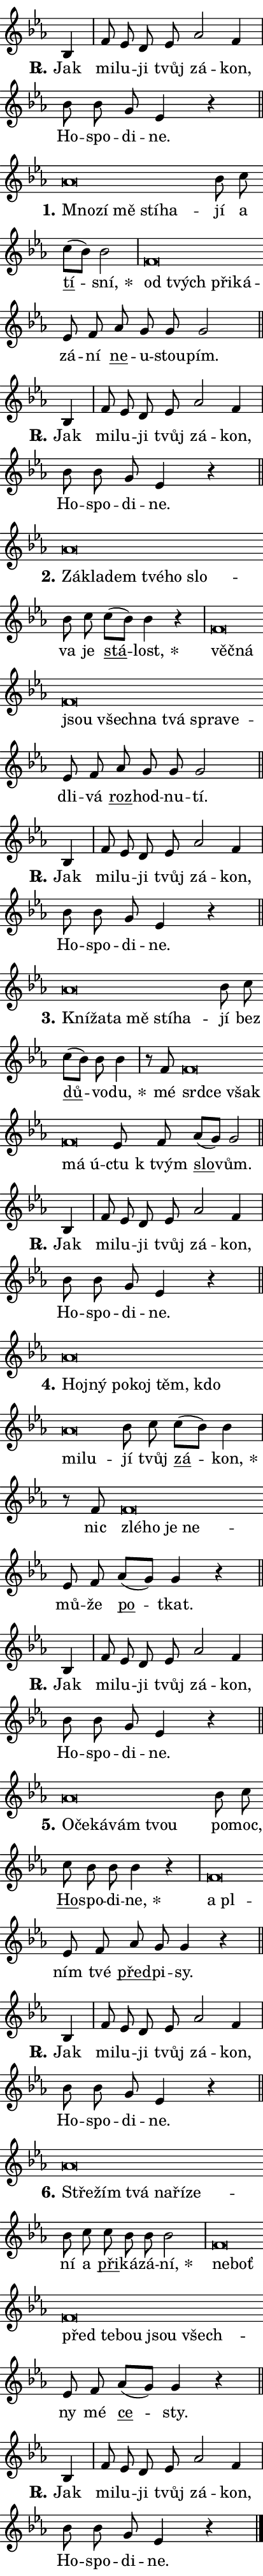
\version "2.22.1"
\header { tagline = "" }
\paper {
  indent = 0\cm
  top-margin = 0\cm
  right-margin = 0\cm
  bottom-margin = 0\cm
  left-margin = 0\cm
  paper-width = 7\cm
  page-breaking = #ly:one-page-breaking
  system-system-spacing.basic-distance = #11
  score-system-spacing.basic-distance = #11.3
  ragged-last = ##f
}


%% Author: Thomas Morley
%% https://lists.gnu.org/archive/html/lilypond-user/2020-05/msg00002.html
#(define (line-position grob)
"Returns position of @var[grob} in current system:
   @code{'start}, if at first time-step
   @code{'end}, if at last time-step
   @code{'middle} otherwise
"
  (let* ((col (ly:item-get-column grob))
         (ln (ly:grob-object col 'left-neighbor))
         (rn (ly:grob-object col 'right-neighbor))
         (col-to-check-left (if (ly:grob? ln) ln col))
         (col-to-check-right (if (ly:grob? rn) rn col))
         (break-dir-left
           (and
             (ly:grob-property col-to-check-left 'non-musical #f)
             (ly:item-break-dir col-to-check-left)))
         (break-dir-right
           (and
             (ly:grob-property col-to-check-right 'non-musical #f)
             (ly:item-break-dir col-to-check-right))))
        (cond ((eqv? 1 break-dir-left) 'start)
              ((eqv? -1 break-dir-right) 'end)
              (else 'middle))))

#(define (tranparent-at-line-position vctor)
  (lambda (grob)
  "Relying on @code{line-position} select the relevant enry from @var{vctor}.
Used to determine transparency,"
    (case (line-position grob)
      ((end) (not (vector-ref vctor 0)))
      ((middle) (not (vector-ref vctor 1)))
      ((start) (not (vector-ref vctor 2))))))

noteHeadBreakVisibility =
#(define-music-function (break-visibility)(vector?)
"Makes @code{NoteHead}s transparent relying on @var{break-visibility}"
#{
  \override NoteHead.transparent =
    #(tranparent-at-line-position break-visibility)
#})

#(define delete-ledgers-for-transparent-note-heads
  (lambda (grob)
    "Reads whether a @code{NoteHead} is transparent.
If so this @code{NoteHead} is removed from @code{'note-heads} from
@var{grob}, which is supposed to be @code{LedgerLineSpanner}.
As a result ledgers are not printed for this @code{NoteHead}"
    (let* ((nhds-array (ly:grob-object grob 'note-heads))
           (nhds-list
             (if (ly:grob-array? nhds-array)
                 (ly:grob-array->list nhds-array)
                 '()))
           ;; Relies on the transparent-property being done before
           ;; Staff.LedgerLineSpanner.after-line-breaking is executed.
           ;; This is fragile ...
           (to-keep
             (remove
               (lambda (nhd)
                 (ly:grob-property nhd 'transparent #f))
               nhds-list)))
      ;; TODO find a better method to iterate over grob-arrays, similiar
      ;; to filter/remove etc for lists
      ;; For now rebuilt from scratch
      (set! (ly:grob-object grob 'note-heads)  '())
      (for-each
        (lambda (nhd)
          (ly:pointer-group-interface::add-grob grob 'note-heads nhd))
        to-keep))))

hideNotes = {
  \noteHeadBreakVisibility #begin-of-line-visible
}
unHideNotes = {
  \noteHeadBreakVisibility #all-visible
}

% work-around for resetting accidentals
% https://lilypond.org/doc/v2.23/Documentation/notation/displaying-rhythms#unmetered-music
cadenzaMeasure = {
  \cadenzaOff
  \partial 1024 s1024
  \cadenzaOn
}

#(define-markup-command (accent layout props text) (markup?)
  "Underline accented syllable"
  (interpret-markup layout props
    #{\markup \override #'(offset . 4.3) \underline { #text }#}))

responsum = \markup \concat {
  "R" \hspace #-1.05 \path #0.1 #'((moveto 0 0.07) (lineto 0.9 0.8)) \hspace #0.05 "."
}

\layout {
    \context {
        \Staff
        \remove "Time_signature_engraver"
        \override LedgerLineSpanner.after-line-breaking = #delete-ledgers-for-transparent-note-heads
    }
    \context {
        \Voice {
            \override NoteHead.output-attributes = #'((class . "notehead"))
            \override Hairpin.height = #0.55
        }
    }
    \context {
        \Lyrics {
            \override StanzaNumber.output-attributes = #'((class . "stanzanumber"))
            \override LyricSpace.minimum-distance = #0.9
            \override LyricText.font-name = #"TeX Gyre Schola"
            \override LyricText.font-size = 1
            \override StanzaNumber.font-name = #"TeX Gyre Schola Bold"
            \override StanzaNumber.font-size = 1
        }
    }
}

% magnetic-lyrics.ily
%
%   written by
%     Jean Abou Samra <jean@abou-samra.fr>
%     Werner Lemberg <wl@gnu.org>
%
%   adapted by
%     Jiri Hon <jiri.hon@gmail.com>
%
% Version 2022-Apr-15

% https://www.mail-archive.com/lilypond-user@gnu.org/msg149350.html

#(define (Left_hyphen_pointer_engraver context)
   "Collect syllable-hyphen-syllable occurrences in lyrics and store
them in properties.  This engraver only looks to the left.  For
example, if the lyrics input is @code{foo -- bar}, it does the
following.

@itemize @bullet
@item
Set the @code{text} property of the @code{LyricHyphen} grob between
@q{foo} and @q{bar} to @code{foo}.

@item
Set the @code{left-hyphen} property of the @code{LyricText} grob with
text @q{foo} to the @code{LyricHyphen} grob between @q{foo} and
@q{bar}.
@end itemize

Use this auxiliary engraver in combination with the
@code{lyric-@/text::@/apply-@/magnetic-@/offset!} hook."
   (let ((hyphen #f)
         (text #f))
     (make-engraver
      (acknowledgers
       ((lyric-syllable-interface engraver grob source-engraver)
        (set! text grob)))
      (end-acknowledgers
       ((lyric-hyphen-interface engraver grob source-engraver)
        ;(when (not (grob::has-interface grob 'lyric-space-interface))
          (set! hyphen grob)));)
      ((stop-translation-timestep engraver)
       (when (and text hyphen)
         (ly:grob-set-object! text 'left-hyphen hyphen))
       (set! text #f)
       (set! hyphen #f)))))

#(define (lyric-text::apply-magnetic-offset! grob)
   "If the space between two syllables is less than the value in
property @code{LyricText@/.details@/.squash-threshold}, move the right
syllable to the left so that it gets concatenated with the left
syllable.

Use this function as a hook for
@code{LyricText@/.after-@/line-@/breaking} if the
@code{Left_@/hyphen_@/pointer_@/engraver} is active."
   (let ((hyphen (ly:grob-object grob 'left-hyphen #f)))
     (when hyphen
       (let ((left-text (ly:spanner-bound hyphen LEFT)))
         (when (grob::has-interface left-text 'lyric-syllable-interface)
           (let* ((common (ly:grob-common-refpoint grob left-text X))
                  (this-x-ext (ly:grob-extent grob common X))
                  (left-x-ext
                   (begin
                     ;; Trigger magnetism for left-text.
                     (ly:grob-property left-text 'after-line-breaking)
                     (ly:grob-extent left-text common X)))
                  ;; `delta` is the gap width between two syllables.
                  (delta (- (interval-start this-x-ext)
                            (interval-end left-x-ext)))
                  (details (ly:grob-property grob 'details))
                  (threshold (assoc-get 'squash-threshold details 0.2)))
             (when (< delta threshold)
               (let* (;; We have to manipulate the input text so that
                      ;; ligatures crossing syllable boundaries are not
                      ;; disabled.  For languages based on the Latin
                      ;; script this is essentially a beautification.
                      ;; However, for non-Western scripts it can be a
                      ;; necessity.
                      (lt (ly:grob-property left-text 'text))
                      (rt (ly:grob-property grob 'text))
                      (is-space (grob::has-interface hyphen 'lyric-space-interface))
                      (space (if is-space " " ""))
                      (space-markup (grob-interpret-markup grob " "))
                      (space-size (interval-length (ly:stencil-extent space-markup X)))
                      (extra-delta (if is-space space-size 0))
                      ;; Append new syllable.
                      (ltrt-space (if (and (string? lt) (string? rt))
                                (string-append lt space rt)
                                (make-concat-markup (list lt space rt))))
                      ;; Right-align `ltrt` to the right side.
                      (ltrt-space-markup (grob-interpret-markup
                               grob
                               (make-translate-markup
                                (cons (interval-length this-x-ext) 0)
                                (make-right-align-markup ltrt-space)))))
                 (begin
                   ;; Don't print `left-text`.
                   (ly:grob-set-property! left-text 'stencil #f)
                   ;; Set text and stencil (which holds all collected
                   ;; syllables so far) and shift it to the left.
                   (ly:grob-set-property! grob 'text ltrt-space)
                   (ly:grob-set-property! grob 'stencil ltrt-space-markup)
                   (ly:grob-translate-axis! grob (- (- delta extra-delta)) X))))))))))


#(define (lyric-hyphen::displace-bounds-first grob)
   ;; Make very sure this callback isn't triggered too early.
   (let ((left (ly:spanner-bound grob LEFT))
         (right (ly:spanner-bound grob RIGHT)))
     (ly:grob-property left 'after-line-breaking)
     (ly:grob-property right 'after-line-breaking)
     (ly:lyric-hyphen::print grob)))

squashThreshold = #0.4

\layout {
  \context {
    \Lyrics
    \consists #Left_hyphen_pointer_engraver
    \override LyricText.after-line-breaking =
      #lyric-text::apply-magnetic-offset!
    \override LyricHyphen.stencil = #lyric-hyphen::displace-bounds-first
    \override LyricText.details.squash-threshold = \squashThreshold
    \override LyricHyphen.minimum-distance = 0
    \override LyricHyphen.minimum-length = \squashThreshold
  }
}

squash = \override LyricText.details.squash-threshold = 9999
unSquash = \override LyricText.details.squash-threshold = \squashThreshold

left = \override LyricText.self-alignment-X = #LEFT
unLeft = \revert LyricText.self-alignment-X

starOffset = #(lambda (grob) 
                (let ((x_offset (ly:self-alignment-interface::aligned-on-x-parent grob)))
                  (if (= x_offset 0) 0 (+ x_offset 1.2))))

star = #(define-music-function (syllable)(string?)
"Append star separator at the end of a syllable"
#{
  \once \override LyricText.X-offset = #starOffset
  \lyricmode { \markup {
    #syllable
    \override #'((font-name . "TeX Gyre Schola Bold")) \hspace #0.2 \lower #0.65 \larger "*"
  } }
#})

starAccent = #(define-music-function (syllable)(string?)
"Append star separator at the end of a syllable and make accent"
#{
  \once \override LyricText.X-offset = #starOffset
  \lyricmode { \markup {
    \accent #syllable
    \override #'((font-name . "TeX Gyre Schola Bold")) \hspace #0.2 \lower #0.65 \larger "*"
  } }
#})

breath = #(define-music-function (syllable)(string?)
"Append breathing indicator at the end of a syllable"
#{
  \lyricmode { \markup { #syllable "+" } }
#})

optionalBreath = #(define-music-function (syllable)(string?)
"Append optional breathing indicator at the end of a syllable"
#{
  \lyricmode { \markup { #syllable "(+)" } }
#})


\score {
    <<
        \new Voice = "melody" { \cadenzaOn \key es \major \relative { bes4 \cadenzaMeasure \bar "|" f'8 es d es as2 f4 \cadenzaMeasure \bar "|" bes8 bes g es4 r \cadenzaMeasure \bar "||" \break } }
        \new Lyrics \lyricsto "melody" { \lyricmode { \set stanza = \responsum
Jak mi -- lu -- ji tvůj zá -- kon, Ho -- spo -- di -- ne. } }
    >>
    \layout {}
}

\score {
    <<
        \new Voice = "melody" { \cadenzaOn \key es \major \relative { as'\breve*1/16 \hideNotes \breve*1/16 \bar "" \breve*1/16 \bar "" \breve*1/16 \breve*1/16 \bar "" \unHideNotes bes8 c \bar "" c[( bes)] bes2 \cadenzaMeasure \bar "|" f\breve*1/16 \hideNotes \breve*1/16 \bar "" \breve*1/16 \breve*1/16 \bar "" \unHideNotes es8 f \bar "" as g g g2 \cadenzaMeasure \bar "||" \break } }
        \new Lyrics \lyricsto "melody" { \lyricmode { \set stanza = "1."
\left Mno -- \squash zí mě stí -- ha -- \unLeft \unSquash jí a \markup \accent tí -- \star sní, \left od \squash tvých při -- ká -- \unLeft \unSquash zá -- ní \markup \accent ne -- u -- stou -- pím. } }
    >>
    \layout {}
}

\score {
    <<
        \new Voice = "melody" { \cadenzaOn \key es \major \relative { bes4 \cadenzaMeasure \bar "|" f'8 es d es as2 f4 \cadenzaMeasure \bar "|" bes8 bes g es4 r \cadenzaMeasure \bar "||" \break } }
        \new Lyrics \lyricsto "melody" { \lyricmode { \set stanza = \responsum
Jak mi -- lu -- ji tvůj zá -- kon, Ho -- spo -- di -- ne. } }
    >>
    \layout {}
}

\score {
    <<
        \new Voice = "melody" { \cadenzaOn \key es \major \relative { as'\breve*1/16 \hideNotes \breve*1/16 \bar "" \breve*1/16 \bar "" \breve*1/16 \bar "" \breve*1/16 \breve*1/16 \bar "" \unHideNotes bes8 c \bar "" c[( bes)] bes4 r \cadenzaMeasure \bar "|" f\breve*1/16 \hideNotes \breve*1/16 \bar "" \breve*1/16 \bar "" \breve*1/16 \bar "" \breve*1/16 \bar "" \breve*1/16 \bar "" \breve*1/16 \breve*1/16 \bar "" \unHideNotes es8 f \bar "" as g g g2 \cadenzaMeasure \bar "||" \break } }
        \new Lyrics \lyricsto "melody" { \lyricmode { \set stanza = "2."
\left Zá -- \squash kla -- dem tvé -- ho slo -- \unLeft \unSquash va je \markup \accent stá -- \star lost, \left věč -- \squash ná jsou všech -- na tvá spra -- ve -- \unLeft \unSquash dli -- vá \markup \accent roz -- hod -- nu -- tí. } }
    >>
    \layout {}
}

\score {
    <<
        \new Voice = "melody" { \cadenzaOn \key es \major \relative { bes4 \cadenzaMeasure \bar "|" f'8 es d es as2 f4 \cadenzaMeasure \bar "|" bes8 bes g es4 r \cadenzaMeasure \bar "||" \break } }
        \new Lyrics \lyricsto "melody" { \lyricmode { \set stanza = \responsum
Jak mi -- lu -- ji tvůj zá -- kon, Ho -- spo -- di -- ne. } }
    >>
    \layout {}
}

\score {
    <<
        \new Voice = "melody" { \cadenzaOn \key es \major \relative { as'\breve*1/16 \hideNotes \breve*1/16 \bar "" \breve*1/16 \bar "" \breve*1/16 \bar "" \breve*1/16 \breve*1/16 \bar "" \unHideNotes bes8 c \bar "" c[( bes)] bes bes4 \cadenzaMeasure \bar "|" r8 f8 f\breve*1/16 \hideNotes \breve*1/16 \bar "" \breve*1/16 \bar "" \breve*1/16 \breve*1/16 \bar "" \unHideNotes es8 f \bar "" as[( g)] g2 \cadenzaMeasure \bar "||" \break } }
        \new Lyrics \lyricsto "melody" { \lyricmode { \set stanza = "3."
\left Kní -- \squash ža -- ta mě stí -- ha -- \unLeft \unSquash jí bez \markup \accent dů -- vo -- \star du, mé \left srd -- \squash ce však má ú -- \unLeft \unSquash ctu "k tvým" \markup \accent slo -- vům. } }
    >>
    \layout {}
}

\score {
    <<
        \new Voice = "melody" { \cadenzaOn \key es \major \relative { bes4 \cadenzaMeasure \bar "|" f'8 es d es as2 f4 \cadenzaMeasure \bar "|" bes8 bes g es4 r \cadenzaMeasure \bar "||" \break } }
        \new Lyrics \lyricsto "melody" { \lyricmode { \set stanza = \responsum
Jak mi -- lu -- ji tvůj zá -- kon, Ho -- spo -- di -- ne. } }
    >>
    \layout {}
}

\score {
    <<
        \new Voice = "melody" { \cadenzaOn \key es \major \relative { as'\breve*1/16 \hideNotes \breve*1/16 \bar "" \breve*1/16 \bar "" \breve*1/16 \bar "" \breve*1/16 \bar "" \breve*1/16 \bar "" \breve*1/16 \breve*1/16 \bar "" \unHideNotes bes8 c \bar "" c[( bes)] bes4 \cadenzaMeasure \bar "|" r8 f8 f\breve*1/16 \hideNotes \breve*1/16 \bar "" \breve*1/16 \breve*1/16 \bar "" \unHideNotes es8 f \bar "" as[( g)] g4 r \cadenzaMeasure \bar "||" \break } }
        \new Lyrics \lyricsto "melody" { \lyricmode { \set stanza = "4."
\left Hoj -- \squash ný po -- koj těm, kdo mi -- lu -- \unLeft \unSquash jí tvůj \markup \accent zá -- \star kon, nic \left zlé -- \squash ho je ne -- \unLeft \unSquash mů -- že \markup \accent po -- tkat. } }
    >>
    \layout {}
}

\score {
    <<
        \new Voice = "melody" { \cadenzaOn \key es \major \relative { bes4 \cadenzaMeasure \bar "|" f'8 es d es as2 f4 \cadenzaMeasure \bar "|" bes8 bes g es4 r \cadenzaMeasure \bar "||" \break } }
        \new Lyrics \lyricsto "melody" { \lyricmode { \set stanza = \responsum
Jak mi -- lu -- ji tvůj zá -- kon, Ho -- spo -- di -- ne. } }
    >>
    \layout {}
}

\score {
    <<
        \new Voice = "melody" { \cadenzaOn \key es \major \relative { as'\breve*1/16 \hideNotes \breve*1/16 \bar "" \breve*1/16 \bar "" \breve*1/16 \breve*1/16 \bar "" \unHideNotes bes8 c \bar "" c bes bes bes4 r \cadenzaMeasure \bar "|" f\breve*1/16 \hideNotes \breve*1/16 \bar "" \unHideNotes es8 f \bar "" as g g4 r \cadenzaMeasure \bar "||" \break } }
        \new Lyrics \lyricsto "melody" { \lyricmode { \set stanza = "5."
\left O -- \squash če -- ká -- vám tvou \unLeft \unSquash po -- moc, \markup \accent Ho -- spo -- di -- \star ne, \left a \squash pl -- \unLeft \unSquash ním tvé \markup \accent před -- pi -- sy. } }
    >>
    \layout {}
}

\score {
    <<
        \new Voice = "melody" { \cadenzaOn \key es \major \relative { bes4 \cadenzaMeasure \bar "|" f'8 es d es as2 f4 \cadenzaMeasure \bar "|" bes8 bes g es4 r \cadenzaMeasure \bar "||" \break } }
        \new Lyrics \lyricsto "melody" { \lyricmode { \set stanza = \responsum
Jak mi -- lu -- ji tvůj zá -- kon, Ho -- spo -- di -- ne. } }
    >>
    \layout {}
}

\score {
    <<
        \new Voice = "melody" { \cadenzaOn \key es \major \relative { as'\breve*1/16 \hideNotes \breve*1/16 \bar "" \breve*1/16 \bar "" \breve*1/16 \bar "" \breve*1/16 \breve*1/16 \bar "" \unHideNotes bes8 c \bar "" c bes bes bes2 \cadenzaMeasure \bar "|" f\breve*1/16 \hideNotes \breve*1/16 \bar "" \breve*1/16 \bar "" \breve*1/16 \bar "" \breve*1/16 \bar "" \breve*1/16 \breve*1/16 \bar "" \unHideNotes es8 f \bar "" as[( g)] g4 r \cadenzaMeasure \bar "||" \break } }
        \new Lyrics \lyricsto "melody" { \lyricmode { \set stanza = "6."
\left Stře -- \squash žím tvá na -- ří -- ze -- \unLeft \unSquash ní a \markup \accent při -- ká -- zá -- \star ní, \left ne -- \squash boť před te -- bou jsou všech -- \unLeft \unSquash ny mé \markup \accent ce -- sty. } }
    >>
    \layout {}
}

\score {
    <<
        \new Voice = "melody" { \cadenzaOn \key es \major \relative { bes4 \cadenzaMeasure \bar "|" f'8 es d es as2 f4 \cadenzaMeasure \bar "|" bes8 bes g es4 r \cadenzaMeasure \bar "||" \break } \bar "|." }
        \new Lyrics \lyricsto "melody" { \lyricmode { \set stanza = \responsum
Jak mi -- lu -- ji tvůj zá -- kon, Ho -- spo -- di -- ne. } }
    >>
    \layout {}
}
